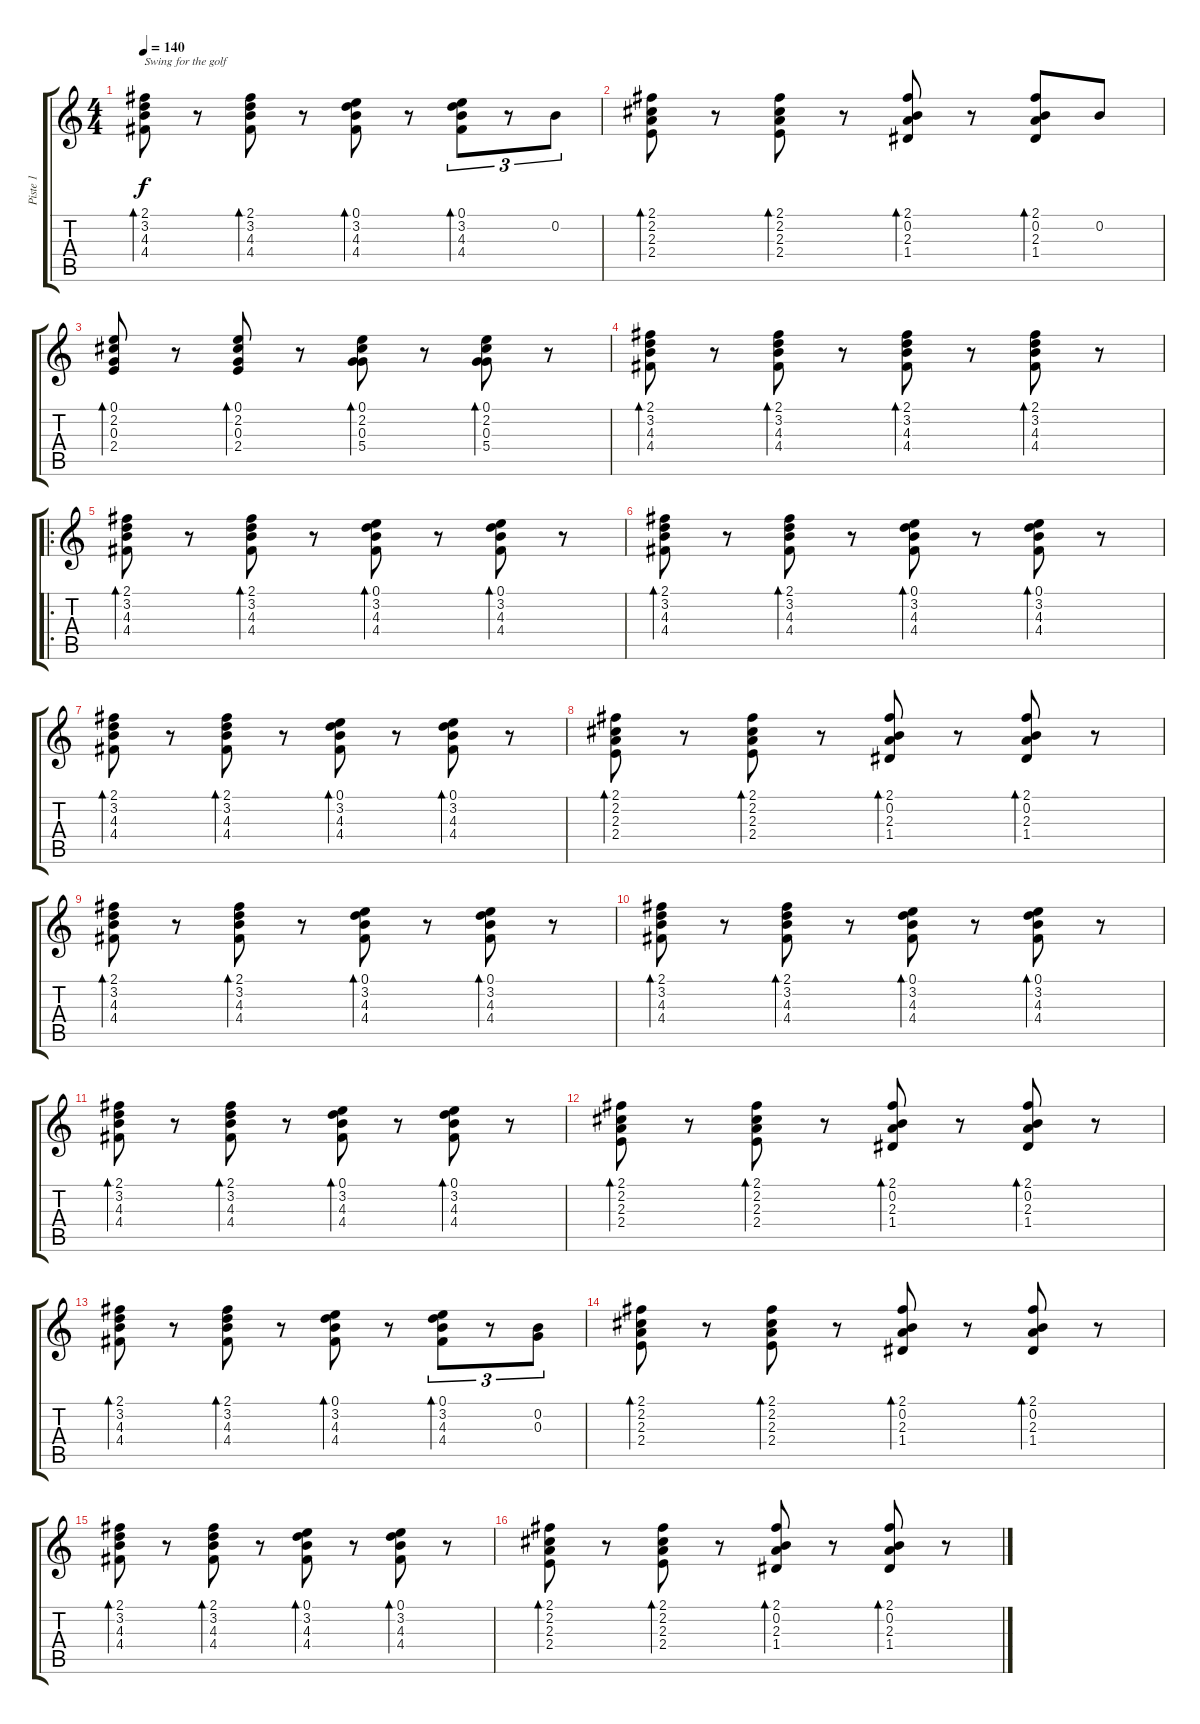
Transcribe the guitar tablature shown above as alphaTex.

\track ("Piste 1" "Piste 1") {instrument acousticguitarnylon}
\staff {score tabs}
\tuning (E4 B3 G3 D3 A2 E2) {hide}
\ts (4 4)
\tempo 140
\clef g2
\ks c
(2.1 3.2 4.3 4.4).8{bd 60 txt "Swing for the golf" dy f instrument acousticguitarnylon} r.8 (2.1 3.2 4.3 4.4).8{bd 60} r.8 (0.1 3.2 4.3 4.4).8{bd 60} r.8 (0.1 3.2 4.3 4.4).8{tu (3 2) bd 60} r.8{tu (3 2)} 0.2.8{tu (3 2)} |
(2.1 2.2 2.3 2.4).8{bd 60} r.8 (2.1 2.2 2.3 2.4).8{bd 60} r.8 (2.1 0.2 2.3 1.4).8{bd 60} r.8 (2.1 0.2 2.3 1.4).8{bd 60} 0.2.8 |
(0.1 2.2 0.3 2.4).8{bd 60 txt ""} r.8 (0.1 2.2 0.3 2.4).8{bd 60} r.8 (0.1 2.2 0.3 5.4).8{bd 60} r.8 (0.1 2.2 0.3 5.4).8{bd 60} r.8 |
(2.1 3.2 4.3 4.4).8{bd 60} r.8 (2.1 3.2 4.3 4.4).8{bd 60} r.8 (2.1 3.2 4.3 4.4).8{bd 60} r.8 (2.1 3.2 4.3 4.4).8{bd 60} r.8 |
\ro
(2.1 3.2 4.3 4.4).8{bd 60} r.8 (2.1 3.2 4.3 4.4).8{bd 60} r.8 (0.1 3.2 4.3 4.4).8{bd 60} r.8 (0.1 3.2 4.3 4.4).8{bd 60} r.8 |
(2.1 3.2 4.3 4.4).8{bd 60} r.8 (2.1 3.2 4.3 4.4).8{bd 60} r.8 (0.1 3.2 4.3 4.4).8{bd 60} r.8 (0.1 3.2 4.3 4.4).8{bd 60} r.8 |
(2.1 3.2 4.3 4.4).8{bd 60} r.8 (2.1 3.2 4.3 4.4).8{bd 60} r.8 (0.1 3.2 4.3 4.4).8{bd 60} r.8 (0.1 3.2 4.3 4.4).8{bd 60} r.8 |
(2.1 2.2 2.3 2.4).8{bd 60} r.8 (2.1 2.2 2.3 2.4).8{bd 60} r.8 (2.1 0.2 2.3 1.4).8{bd 60} r.8 (2.1 0.2 2.3 1.4).8{bd 60} r.8 |
(2.1 3.2 4.3 4.4).8{bd 60} r.8 (2.1 3.2 4.3 4.4).8{bd 60} r.8 (0.1 3.2 4.3 4.4).8{bd 60} r.8 (0.1 3.2 4.3 4.4).8{bd 60} r.8 |
(2.1 3.2 4.3 4.4).8{bd 60} r.8 (2.1 3.2 4.3 4.4).8{bd 60} r.8 (0.1 3.2 4.3 4.4).8{bd 60} r.8 (0.1 3.2 4.3 4.4).8{bd 60} r.8 |
(2.1 3.2 4.3 4.4).8{bd 60} r.8 (2.1 3.2 4.3 4.4).8{bd 60} r.8 (0.1 3.2 4.3 4.4).8{bd 60} r.8 (0.1 3.2 4.3 4.4).8{bd 60} r.8 |
(2.1 2.2 2.3 2.4).8{bd 60} r.8 (2.1 2.2 2.3 2.4).8{bd 60} r.8 (2.1 0.2 2.3 1.4).8{bd 60} r.8 (2.1 0.2 2.3 1.4).8{bd 60} r.8 |
(2.1 3.2 4.3 4.4).8{bd 60} r.8 (2.1 3.2 4.3 4.4).8{bd 60} r.8 (0.1 3.2 4.3 4.4).8{bd 60} r.8 (0.1 3.2 4.3 4.4).8{tu (3 2) bd 60} r.8{tu (3 2)} (0.2 0.3).8{tu (3 2)} |
(2.1 2.2 2.3 2.4).8{bd 60} r.8 (2.1 2.2 2.3 2.4).8{bd 60} r.8 (2.1 0.2 2.3 1.4).8{bd 60} r.8 (2.1 0.2 2.3 1.4).8{bd 60} r.8 |
(2.1 3.2 4.3 4.4).8{bd 60} r.8 (2.1 3.2 4.3 4.4).8{bd 60} r.8 (0.1 3.2 4.3 4.4).8{bd 60} r.8 (0.1 3.2 4.3 4.4).8{bd 60} r.8 |
(2.1 2.2 2.3 2.4).8{bd 60} r.8 (2.1 2.2 2.3 2.4).8{bd 60} r.8 (2.1 0.2 2.3 1.4).8{bd 60} r.8 (2.1 0.2 2.3 1.4).8{bd 60} r.8
